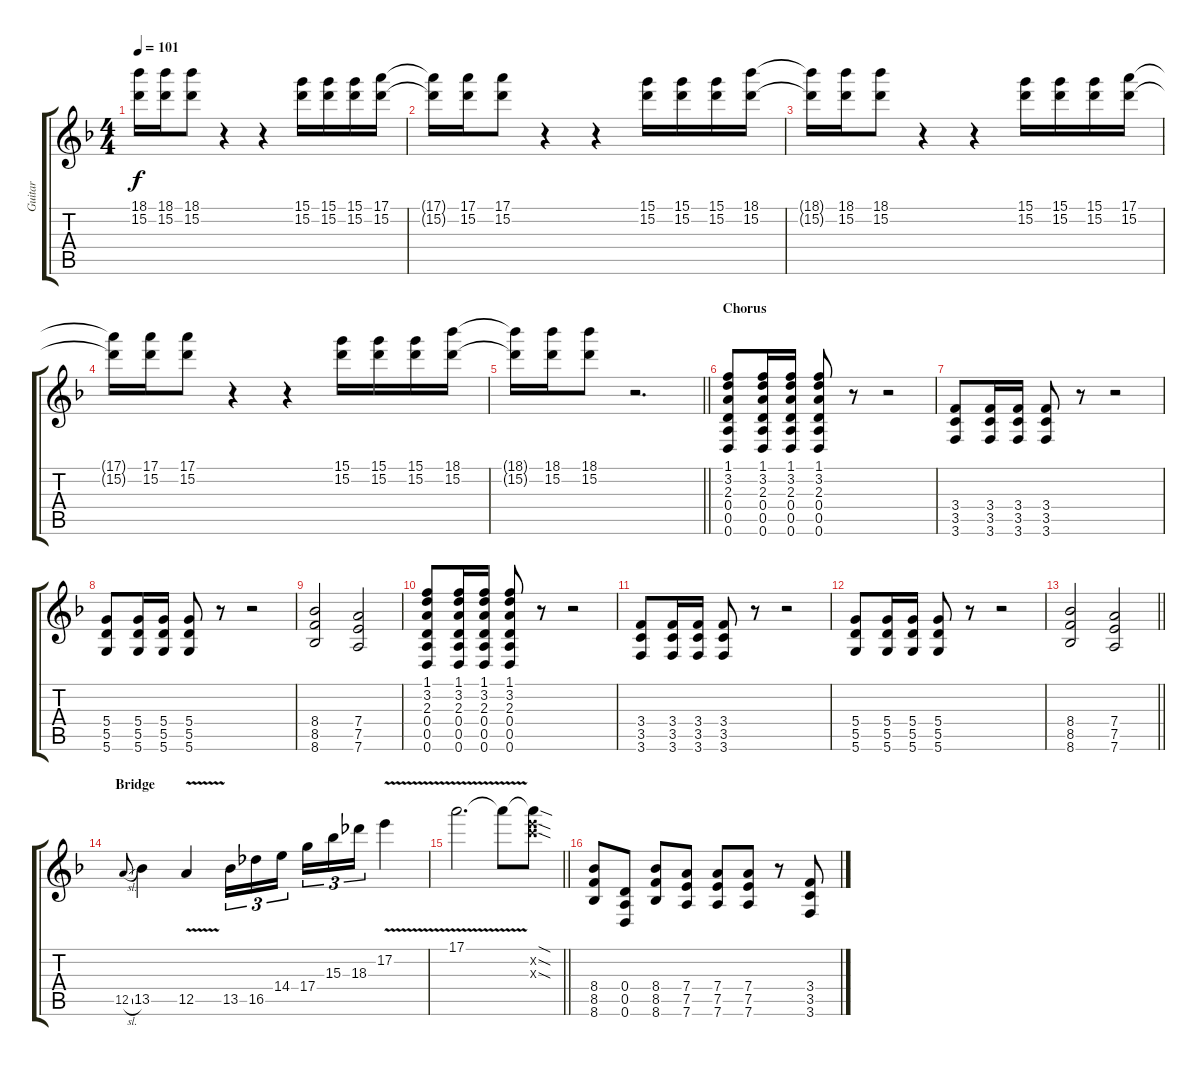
\track ("Guitar" "Guitar") {instrument distortionguitar}
\staff {score tabs}
\tuning (E4 B3 G3 D3 A2 D2) {hide}
\ts (4 4)
\tempo 101
\clef g2
\ks dminor
(18.1{t} 15.2{t}).16{dy f} (18.1 15.2).16 (18.1 15.2).8 r.4 r.4 (15.1 15.2).16 (15.1 15.2).16 (15.1 15.2).16 (17.1 15.2).16 |
(17.1{t} 15.2{t}).16 (17.1 15.2).16 (17.1 15.2).8 r.4 r.4 (15.1 15.2).16 (15.1 15.2).16 (15.1 15.2).16 (18.1 15.2).16 |
(18.1{t} 15.2{t}).16 (18.1 15.2).16 (18.1 15.2).8 r.4 r.4 (15.1 15.2).16 (15.1 15.2).16 (15.1 15.2).16 (17.1 15.2).16 |
(17.1{t} 15.2{t}).16 (17.1 15.2).16 (17.1 15.2).8 r.4 r.4 (15.1 15.2).16 (15.1 15.2).16 (15.1 15.2).16 (18.1 15.2).16 |
\barLineRight lightlight
(18.1{t} 15.2{t}).16 (18.1 15.2).16 (18.1 15.2).8 r.2{d} |
\section ("" "Chorus")
(1.1 3.2 2.3 0.4 0.5 0.6).8 (1.1 3.2 2.3 0.4 0.5 0.6).16 (1.1 3.2 2.3 0.4 0.5 0.6).16 (1.1 3.2 2.3 0.4 0.5 0.6).8 r.8 r.2 |
(3.4 3.5 3.6).8 (3.4 3.5 3.6).16 (3.4 3.5 3.6).16 (3.4 3.5 3.6).8 r.8 r.2 |
(5.4 5.5 5.6).8 (5.4 5.5 5.6).16 (5.4 5.5 5.6).16 (5.4 5.5 5.6).8 r.8 r.2 |
(8.4 8.5 8.6).2 (7.4 7.5 7.6).2 |
(1.1 3.2 2.3 0.4 0.5 0.6).8 (1.1 3.2 2.3 0.4 0.5 0.6).16 (1.1 3.2 2.3 0.4 0.5 0.6).16 (1.1 3.2 2.3 0.4 0.5 0.6).8 r.8 r.2 |
(3.4 3.5 3.6).8 (3.4 3.5 3.6).16 (3.4 3.5 3.6).16 (3.4 3.5 3.6).8 r.8 r.2 |
(5.4 5.5 5.6).8 (5.4 5.5 5.6).16 (5.4 5.5 5.6).16 (5.4 5.5 5.6).8 r.8 r.2 |
\barLineRight lightlight
(8.4 8.5 8.6).2 (7.4 7.5 7.6).2 |
\section ("" "Bridge")
12.5{sl}.8{gr onbeat} 13.5.4 12.5{v}.4 13.5.16{tu (3 2)} 16.5.16{tu (3 2)} 14.4.16{tu (3 2) beam splitsecondary} 17.4.16{tu (3 2)} 15.3.16{tu (3 2)} 18.3.16{tu (3 2)} 17.2{v}.4 |
\barLineRight lightlight
17.1{v}.2{d} 17.1{t}.8 (17.1{sod t} 17.2{sod x} 17.3{sod x}).8 |
(8.4 8.5 8.6).8 (0.4 0.5 0.6).8 (8.4 8.5 8.6).8 (7.4 7.5 7.6).8 (7.4 7.5 7.6).8 (7.4 7.5 7.6).8 r.8 (3.4 3.5 3.6).8
